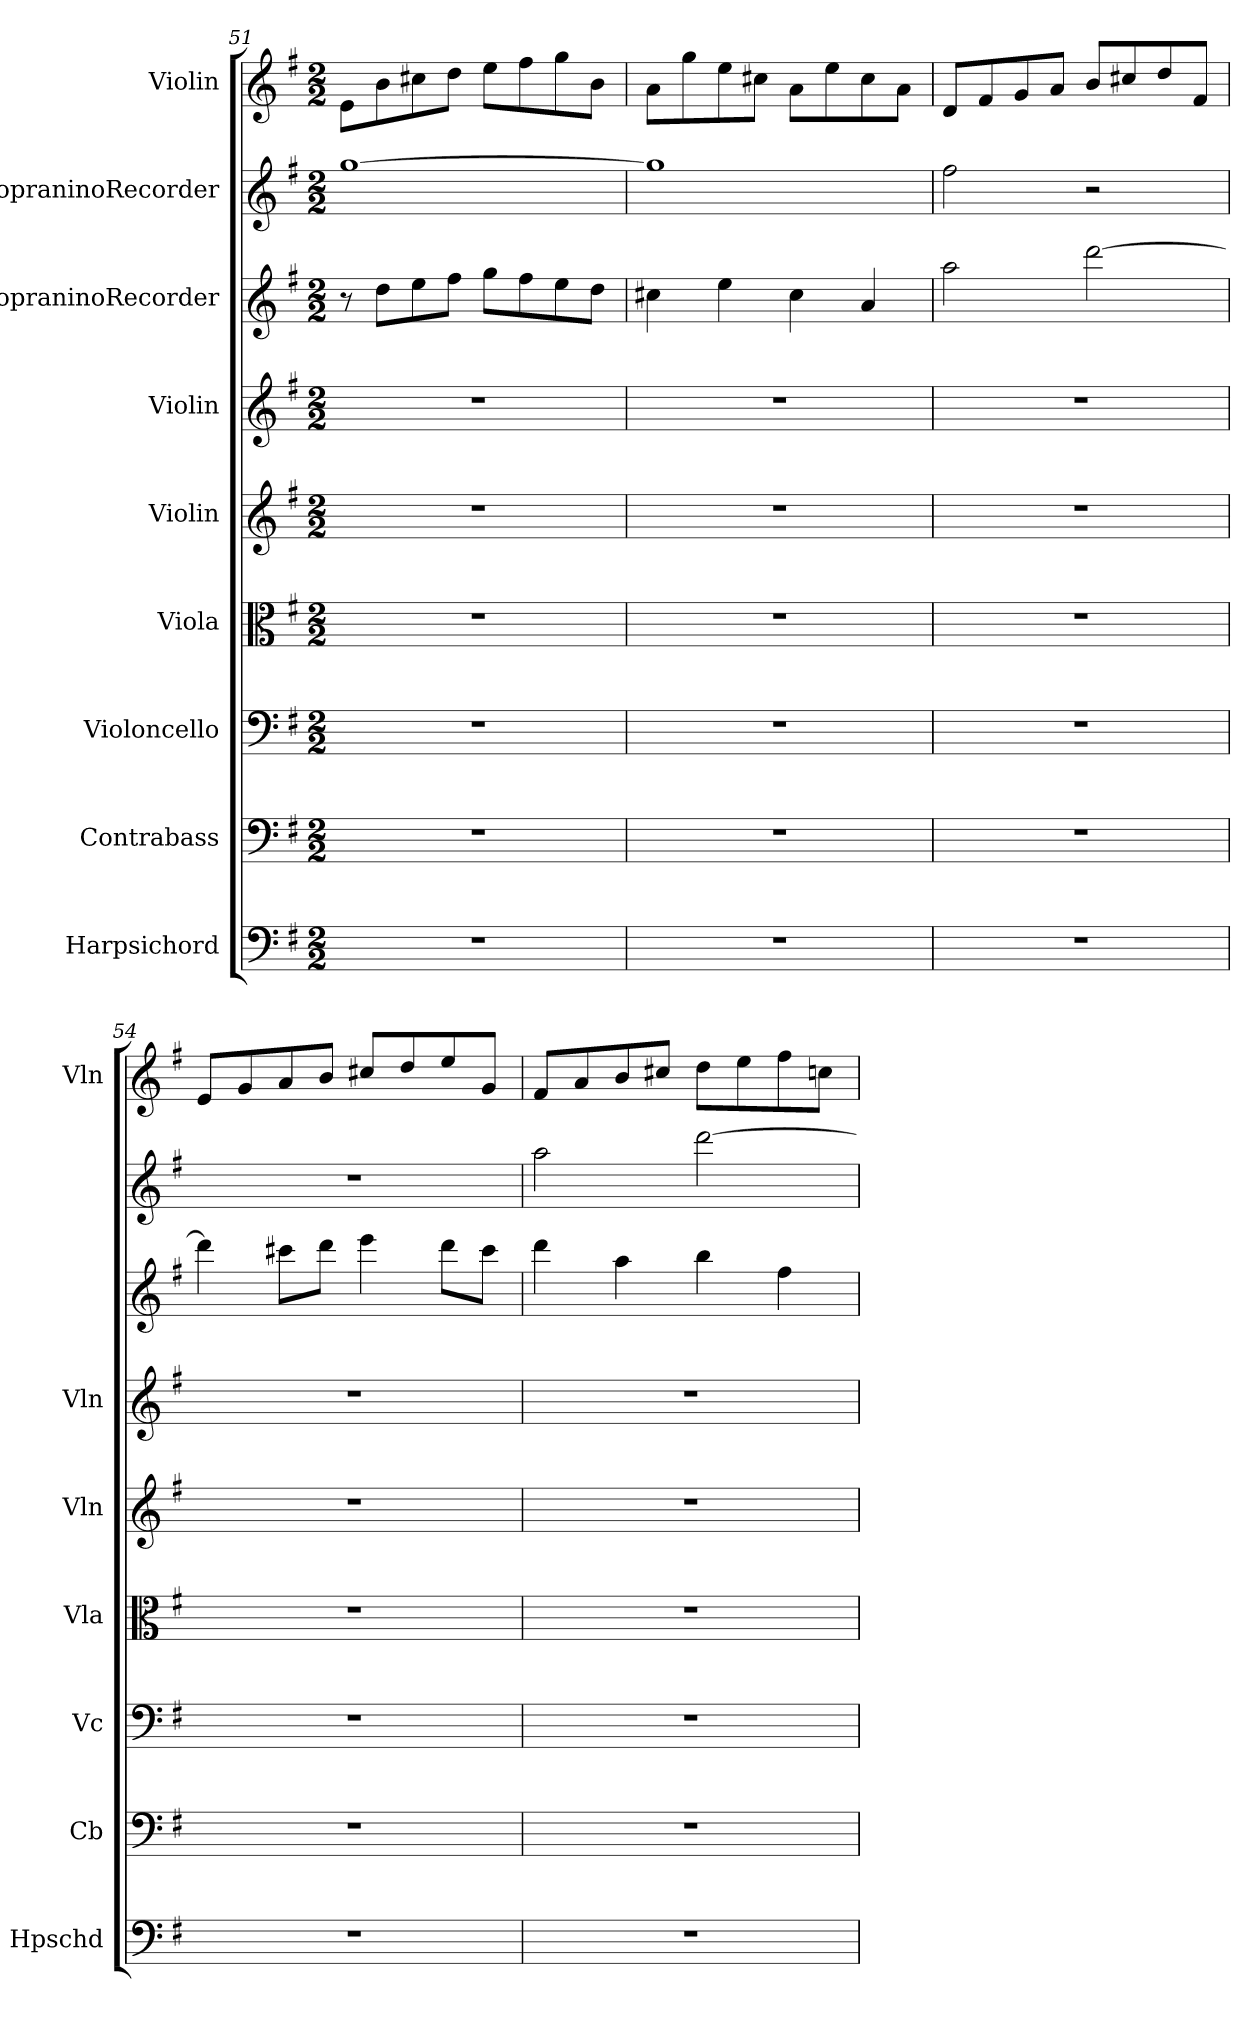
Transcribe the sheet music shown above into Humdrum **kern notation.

**kern	**kern	**kern	**kern	**kern	**kern	**kern	**kern	**kern
*part9	*part8	*part7	*part6	*part5	*part4	*part3	*part2	*part1
*staff9	*staff8	*staff7	*staff6	*staff5	*staff4	*staff3	*staff2	*staff1
*I"Harpsichord	*I"Contrabass	*I"Violoncello	*I"Viola	*I"Violin	*I"Violin	*I"SopraninoRecorder	*I"SopraninoRecorder	*I"Violin
*I'Hpschd	*I'Cb	*I'Vc	*I'Vla	*I'Vln	*I'Vln	*	*	*I'Vln
*clefF4	*clefF4	*clefF4	*clefC3	*clefG2	*clefG2	*clefG2	*clefG2	*clefG2
*k[f#]	*k[f#]	*k[f#]	*k[f#]	*k[f#]	*k[f#]	*k[f#]	*k[f#]	*k[f#]
*G:	*G:	*G:	*G:	*G:	*G:	*G:	*G:	*G:
*M2/2	*M2/2	*M2/2	*M2/2	*M2/2	*M2/2	*M2/2	*M2/2	*M2/2
=51	=51	=51	=51	=51	=51	=51	=51	=51
1r	1r	1r	1r	1r	1r	8r	[1gg\	8e\L
.	.	.	.	.	.	8dd\L	.	8b\
.	.	.	.	.	.	8ee\	.	8cc#X\
.	.	.	.	.	.	8ff#\J	.	8dd\J
.	.	.	.	.	.	8gg\L	.	8ee\L
.	.	.	.	.	.	8ff#\	.	8ff#\
.	.	.	.	.	.	8ee\	.	8gg\
.	.	.	.	.	.	8dd\J	.	8b\J
=52	=52	=52	=52	=52	=52	=52	=52	=52
1r	1r	1r	1r	1r	1r	4cc#X\	1gg\]	8a\L
.	.	.	.	.	.	.	.	8gg\
.	.	.	.	.	.	4ee\	.	8ee\
.	.	.	.	.	.	.	.	8cc#X\J
.	.	.	.	.	.	4cc#\	.	8a\L
.	.	.	.	.	.	.	.	8ee\
.	.	.	.	.	.	4a/	.	8cc#\
.	.	.	.	.	.	.	.	8a\J
=53	=53	=53	=53	=53	=53	=53	=53	=53
1r	1r	1r	1r	1r	1r	2aa\	2ff#\	8d/L
.	.	.	.	.	.	.	.	8f#/
.	.	.	.	.	.	.	.	8g/
.	.	.	.	.	.	.	.	8a/J
.	.	.	.	.	.	[2ddd\	2r	8b/L
.	.	.	.	.	.	.	.	8cc#X/
.	.	.	.	.	.	.	.	8dd/
.	.	.	.	.	.	.	.	8f#/J
=54	=54	=54	=54	=54	=54	=54	=54	=54
1r	1r	1r	1r	1r	1r	4ddd\]	1r	8e/L
.	.	.	.	.	.	.	.	8g/
.	.	.	.	.	.	8ccc#X\L	.	8a/
.	.	.	.	.	.	8ddd\J	.	8b/J
.	.	.	.	.	.	4eee\	.	8cc#X/L
.	.	.	.	.	.	.	.	8dd/
.	.	.	.	.	.	8ddd\L	.	8ee/
.	.	.	.	.	.	8ccc#\J	.	8g/J
=55	=55	=55	=55	=55	=55	=55	=55	=55
1r	1r	1r	1r	1r	1r	4ddd\	2aa\	8f#/L
.	.	.	.	.	.	.	.	8a/
.	.	.	.	.	.	4aa\	.	8b/
.	.	.	.	.	.	.	.	8cc#X/J
.	.	.	.	.	.	4bb\	[2ddd\	8dd\L
.	.	.	.	.	.	.	.	8ee\
.	.	.	.	.	.	4ff#\	.	8ff#\
.	.	.	.	.	.	.	.	8ccn\J
=	=	=	=	=	=	=	=	=
*-	*-	*-	*-	*-	*-	*-	*-	*-
